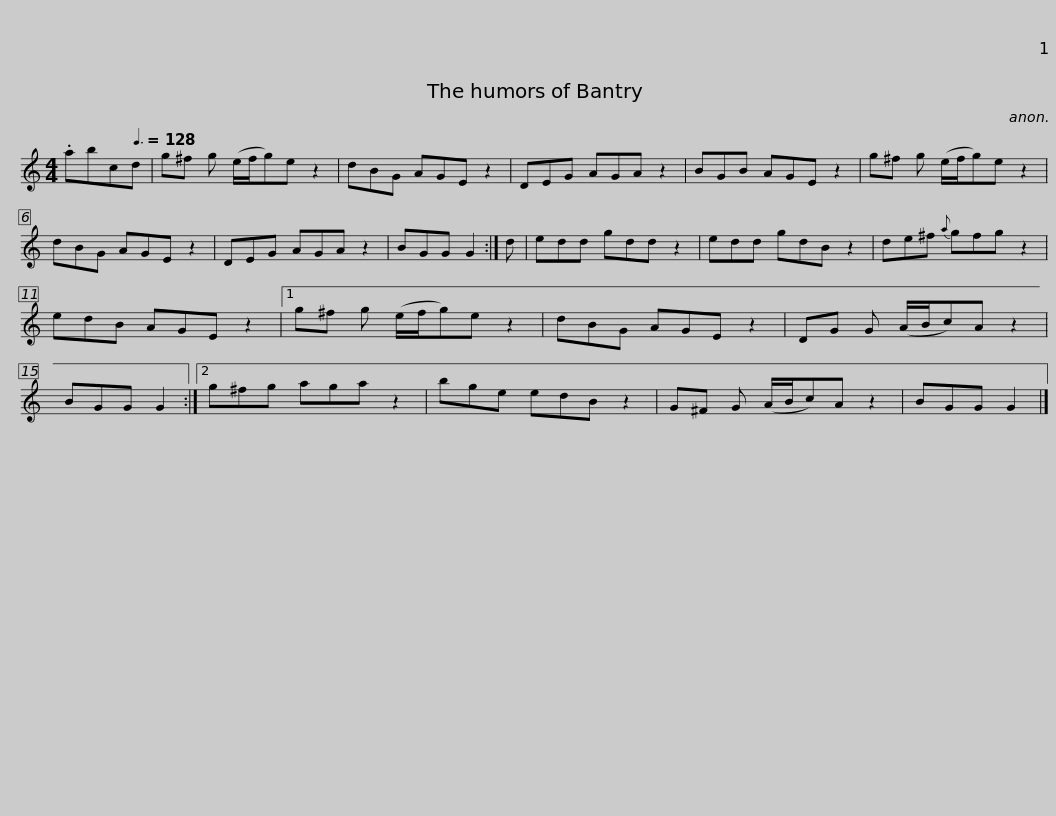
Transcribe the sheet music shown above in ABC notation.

X:1
L:1/8
M:4/4
I:linebreak $
K:C
V:1 treble
V:1
 .abc[Q:3/8=128]d | g^f g (e/f/g)e z2 | dBG AGE z2 | DEG AGA z2 | BGB AGE z2 | %5
 g^f g (e/f/g)e z2 |$ dBG AGE z2 | DEG AGA z2 | BGG G2 :| d | %10
 edd gdd z2 | edd gdB z2 | de^f{a} gfg z2 |$ edB AGE z2 |1 g^f g (e/f/g)e z2 | %15
 dBG AGE z2 | DG G (A/B/c)A z2 | BGG G2 :|2 g^fg aga z2 |$ bge edB z2 | %20
 G^F G (A/B/c)A z2 | BGG G2 |] %22
